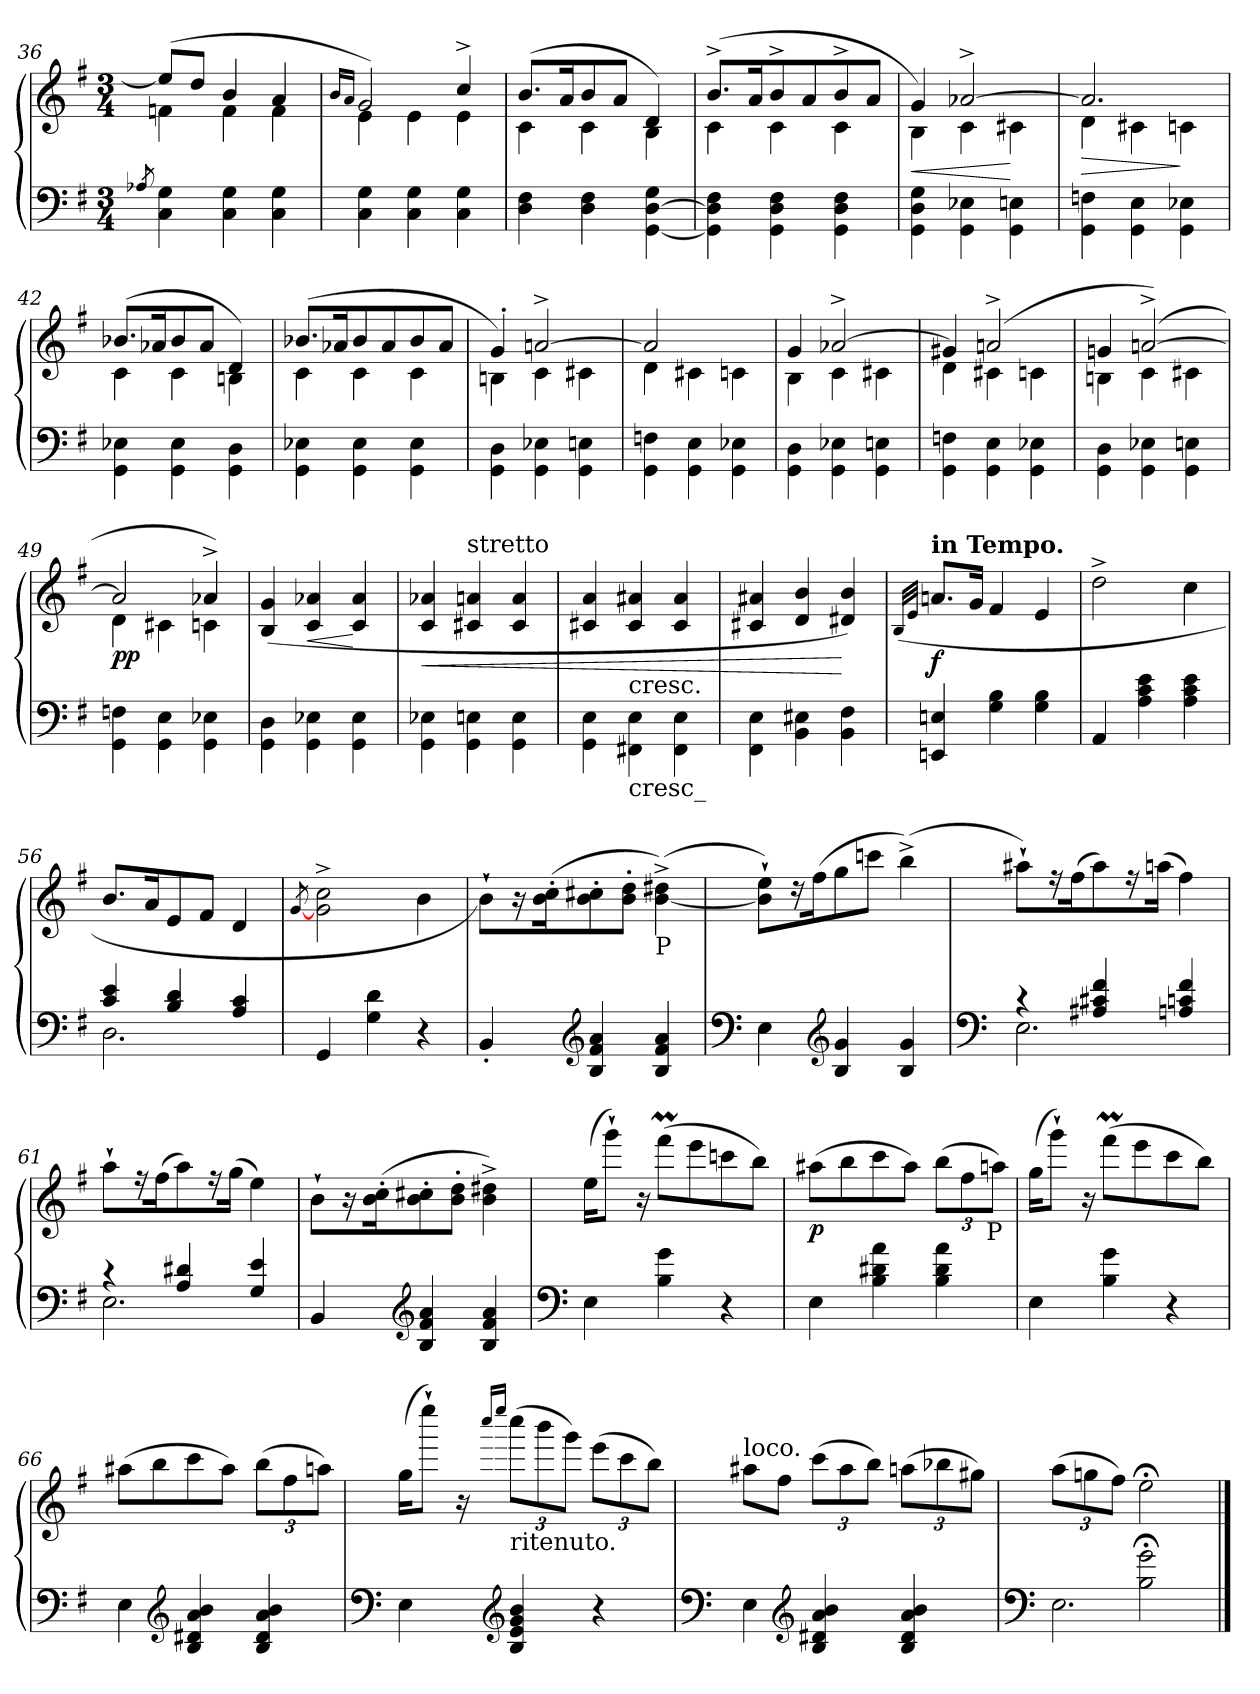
**kern	**kern	**dynam
*part1	*part1	*part1
*staff2	*staff1	*staff1/2
*clefF4	*clefG2	*
*k[f#]	*k[f#]	*
*e:	*e:	*
*M3/4	*M3/4	*
=36	=36	=36
8qA-X/	.	.
*	*^	*
4C\] 4G\	(>8ee/L]	4fn\	.
.	8dd/J	.	.
4C\ 4G\	4b/	4f\	.
4C\ 4G\	4a/	4f\	.
=37	=37	=37	=37
.	16qb/LL	.	.
.	16qa/JJ	.	.
4C\ 4G\	2g/)	4e\	.
4C\ 4G\	.	4e\	.
4C\ 4G\	4cc^/	4e\	.
=38	=38	=38	=38
4D\ 4F#\	(>8.b/L	4c\	.
.	16a/K	.	.
4D\ 4F#\	8b/	4c\	.
.	8a/J	.	.
[4GG\ [4D\ 4G\	4d/)	4B\	.
=39	=39	=39	=39
4GG\] 4D\] 4F#\	(>8.b^/L	4c\	.
.	16a/K	.	.
4GG\ 4D\ 4F#\	8b^/	4c\	.
.	8a/	.	.
4GG\ 4D\ 4F#\	8b^/	4c\	.
.	8a/J	.	.
!!LO:LB:g=z	!!
=40	=40	=40	=40
!	!	!	!LO:HP:b
4GG\ 4D\ 4G\	4g/)	4B\	<
4GG\ 4E-X\	[2a-X^/	4c\	.
4GG\ 4En\	.	4c#X\	[
=41	=41	=41	=41
!	!	!	!LO:HP:b
4GG\ 4Fn\	2.a-/]	4d\	>
4GG\ 4E\	.	4c#X\	.
4GG\ 4E-X\	.	4cn\	]
=42	=42	=42	=42
4GG\ 4E-X\	(>8.b-X/L	4c\	.
.	16a-X/K	.	.
4GG\ 4E-\	8b-/	4c\	.
.	8a-/J	.	.
4GG\ 4D\	4d/)	4Bn\	.
=43	=43	=43	=43
4GG\ 4E-X\	(>8.b-X/L	4c\	.
.	16a-X/K	.	.
4GG\ 4E-\	8b-/	4c\	.
.	8a-/	.	.
4GG\ 4E-\	8b-/	4c\	.
.	8a-/J	.	.
=44	=44	=44	=44
4GG\ 4D\	4g'/)	4Bn\	.
4GG\ 4E-X\	[2an^/	4c\	.
4GG\ 4En\	.	4c#X\	.
=45	=45	=45	=45
4GG\ 4Fn\	2a/]	4d\	.
4GG\ 4E\	.	4c#X\	.
4GG\ 4E-X\	4ryy	4cn\	.
=46	=46	=46	=46
4GG\ 4D\	4g/	4B\	.
4GG\ 4E-X\	[2a-X^/	4c\	.
4GG\ 4En\	.	4c#X\	.
!!LO:LB:g=z	!!
=47	=47	=47	=47
4GG\ 4Fn\	4g#X/]	4d\	.
4GG\ 4E\	(>2an^/	4c#X\	.
4GG\ 4E-X\	.	4cn\	.
=48	=48	=48	=48
4GG\ 4D\	4gn/	4Bn\	.
4GG\ 4E-X\	(>[2an^/)	4c\	.
4GG\ 4En\	.	4c#X\	.
=49	=49	=49	=49
!	!	!	!LO:DY:b
4GG\ 4Fn\	2a/]	4d\	pp
4GG\ 4E\	.	4c#X\	.
4GG\ 4E-X\	4a-X^/)	4cn\	.
*	*v	*v	*
=50	=50	=50
4GG\ 4D\	(>4B/ 4g/	.
!	!	!LO:HP:b
4GG\ 4E-X\	4c/ 4a-X/	<
4GG\ 4E-\	4c/ 4a-/	[
=51	=51	=51
!	!	!LO:HP:b
4GG\ 4E-X\	4c/ 4a-X/	<
!	!LO:TX:a:t=stretto	!
4GG\ 4En\	4c#X/ 4an/	.
4GG\ 4E\	4c#/ 4a/	.
=52	=52	=52
4GG\ 4E\	4c#X/ 4a/	.
!	!LO:TX:b:t=cresc.	!
!LO:TX:b:t=cresc_	!	!
4FF#X\ 4E\	4c#/ 4a#X/	.
4FF#\ 4E\	4c#/ 4a#/	.
=53	=53	=53
4FF#\ 4E\	4c#X/ 4a#X/	.
4BB\ 4E#X\	4d/ 4b/	.
4BB\ 4F#\	4d#X/ 4b/)	[
=54	=54	=54
.	(>32qB/LLL	.
.	32qe/JJJ	.
!	!LO:TX:a:B:t=in Tempo.	!
!	!	!LO:DY:b
4EEn/ 4En/	8.an/L	f
.	16g/Jk	.
4G\ 4B\	4f#/	.
4G\ 4B\	4e/	.
!!LO:LB:g=z
=55	=55	=55
4AA/	2dd^\	.
4A\ 4c\ 4e\	.	.
4A\ 4c\ 4e\	4cc\	.
=56	=56	=56
*^	*	*
4c/ 4e/	2.D\	8.b/L	.
.	.	16a/K	.
4B/ 4d/	.	8e/	.
.	.	8f#/J	.
4A/ 4c/	.	4d/	.
*v	*v	*	*
=57	=57	=57
.	[8qg/	.
4GG/	2g\^ 2cc\^	.
4G\ 4d\	.	.
4r	4b\	.
=58	=58	=58
4BB'/	8b`\L)	.
.	16r	.
.	(>16b\' 16cc\'K	.
*clefG2	*	*
4B/ 4f#/ 4a/	8b\' 8cc#X\'	.
.	8b\' 8dd\'J	.
!	!LO:TX:b:t=P	!
4B/ 4f#/ 4a/	(>[4b\^ 4dd#X\^)	.
=59	=59	=59
*clefF4	*	*
4E\	8b\]` 8ee\`L)	.
.	16r	.
.	(>16ff#\K	.
*clefG2	*	*
4B/ 4g/	8gg\	.
.	8cccn\J	.
4B/ 4g/	(>4bb^\)	.
=60	=60	=60
*clefF4	*	*
*^	*	*
4r	2.E\	8aa#X`\L)	.
.	.	16r	.
.	.	(>16ff#\K	.
4A#X/ 4c#X/ 4f#/	.	8aa#\)	.
.	.	16r	.
.	.	(>16aan\Jk	.
4An/ 4cn/ 4f#/	.	4ff#\)	.
!!LO:LB:g=z
=61	=61	=61	=61
4r	2.E\	8aa`\L	.
.	.	16r	.
.	.	(>16ff#\K	.
4A/ 4d#X/	.	8aa\)	.
.	.	16r	.
.	.	(>16gg\Jk	.
4G/ 4e/	.	4ee\)	.
*v	*v	*	*
=62	=62	=62
4BB/	8b`\L	.
.	16r	.
.	(>16b\' 16cc\'K	.
*clefG2	*	*
4B/ 4f#/ 4a/	8b\' 8cc#X\'	.
.	8b\' 8dd\'J	.
4B/ 4f#/ 4a/	4b\^ 4dd#X\^)	.
=63	=63	=63
*clefF4	*	*
4E\	(>16ee\KL	.
.	8ggg`\J)	.
.	16r	.
4B\ 4g\	(>8fff#m\L	.
.	8eee\	.
4r	8cccn\	.
.	8bb\J)	.
=64	=64	=64
!	!	!LO:DY:b
4E\	(>8aa#X\L	p
.	8bb\	.
4B\ 4d#X\ 4a\	8ccc\	.
.	8aa#\J)	.
*	*Xbrackettup	*
4B\ 4d#\ 4a\	(>12bb\L	.
.	12ff#\	.
!	!LO:TX:b:t=P	!
.	12aan\J)	.
=65	=65	=65
4E\	(>16gg\KL	.
.	8ggg`\J)	.
.	16r	.
4B\ 4g\	(>8fff#m\L	.
.	8eee\	.
4r	8ccc\	.
.	8bb\J)	.
!!LO:LB:g=z
=66	=66	=66
4E\	(>8aa#X\L	.
.	8bb\	.
*clefG2	*	*
4B/ 4d#X/ 4a/ 4b/	8ccc\	.
.	8aa#\J)	.
4B/ 4d#/ 4a/ 4b/	(>12bb\L	.
.	12ff#\	.
.	12aan\J)	.
=67	=67	=67
*clefF4	*	*
4E\	(>16gg\KL	.
.	8eeee`\J)	.
.	16r	.
*clefG2	*	*
.	16qcccc/LL	.
.	16qeeee/JJ	.
!	!LO:TX:b:t=ritenuto.	!
4B/ 4e/ 4g/ 4b/	(>12cccc\L	.
.	12bbb\	.
.	12ggg\J)	.
4r	(>12eee\L	.
.	12ccc\	.
.	12bb\J)	.
=68	=68	=68
*clefF4	*	*
!	!LO:TX:a:t=loco.	!
4E\	8aa#X\L	.
.	8ff#\J	.
*clefG2	*	*
4B/ 4d#X/ 4a/ 4b/	(>12ccc\L	.
.	12aa#\	.
.	12bb\J)	.
4B/ 4d#/ 4a/ 4b/	(>12aan\L	.
.	12bb-X\	.
.	12gg#X\J)	.
=69	=69	=69
*clefF4	*	*
*^	*	*
4ryy	2.E\	(>12aa\L	.
.	.	12ggn\	.
.	.	12ff#\J)	.
2B\;< 2g\;<	.	2ee;\	.
*v	*v	*	*
==	==	==
*-	*-	*-
